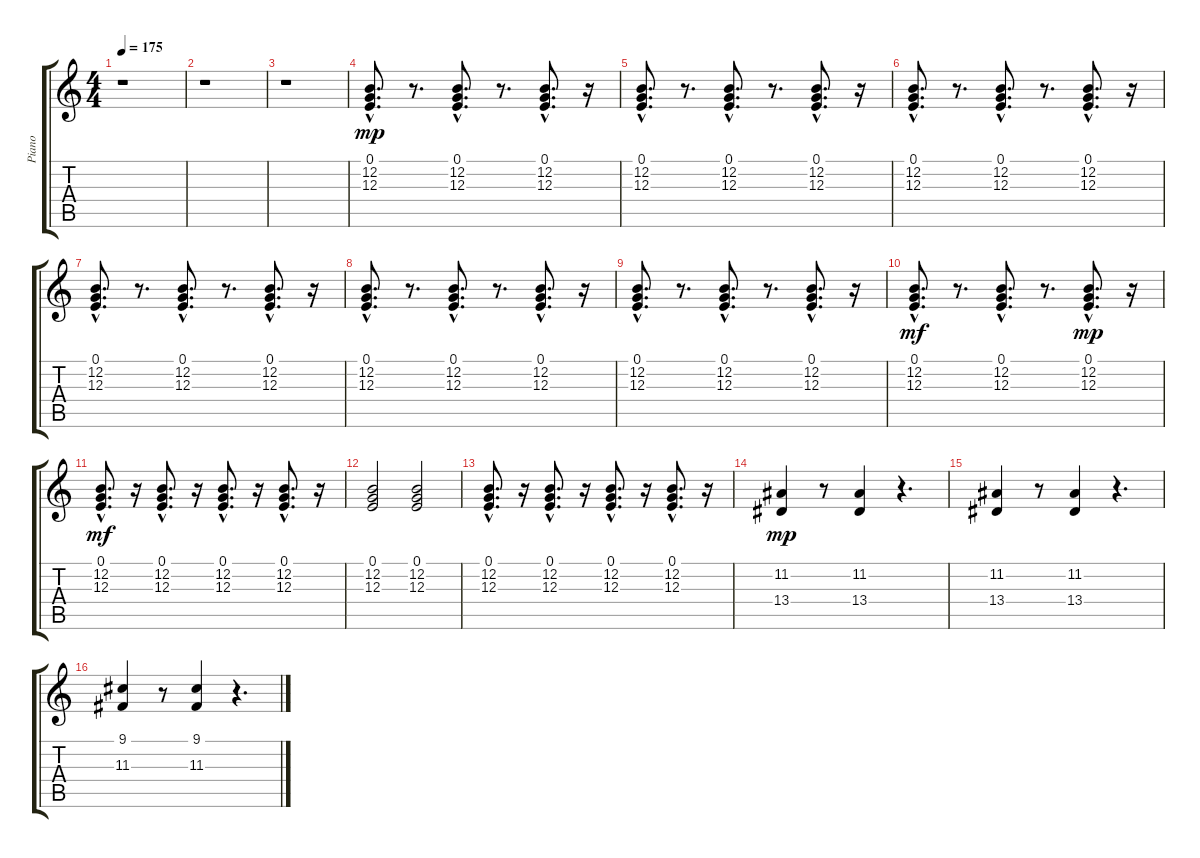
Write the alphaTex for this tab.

\track ("Piano" "Piano") {instrument electricgrandpiano}
\staff {score tabs}
\tuning (E4 B3 G3 D3 A2 E2) {hide}
\ts (4 4)
\tempo 175
\clef g2
\ks c
r.1{dy mp} |
r.1 |
r.1 |
(0.1{hac} 12.2{hac} 12.3{hac}).8{d} r.8{d} (0.1{hac} 12.2{hac} 12.3{hac}).8{d} r.8{d} (0.1{hac} 12.2{hac} 12.3{hac}).8{d} r.16 |
(0.1{hac} 12.2{hac} 12.3{hac}).8{d} r.8{d} (0.1{hac} 12.2{hac} 12.3{hac}).8{d} r.8{d} (0.1{hac} 12.2{hac} 12.3{hac}).8{d} r.16 |
(0.1{hac} 12.2{hac} 12.3{hac}).8{d} r.8{d} (0.1{hac} 12.2{hac} 12.3{hac}).8{d} r.8{d} (0.1{hac} 12.2{hac} 12.3{hac}).8{d} r.16 |
(0.1{hac} 12.2{hac} 12.3{hac}).8{d} r.8{d} (0.1{hac} 12.2{hac} 12.3{hac}).8{d} r.8{d} (0.1{hac} 12.2{hac} 12.3{hac}).8{d} r.16 |
(0.1{hac} 12.2{hac} 12.3{hac}).8{d} r.8{d} (0.1{hac} 12.2{hac} 12.3{hac}).8{d} r.8{d} (0.1{hac} 12.2{hac} 12.3{hac}).8{d} r.16 |
(0.1{hac} 12.2{hac} 12.3{hac}).8{d} r.8{d} (0.1{hac} 12.2{hac} 12.3{hac}).8{d} r.8{d} (0.1{hac} 12.2{hac} 12.3{hac}).8{d} r.16 |
(0.1{hac} 12.2{hac} 12.3{hac}).8{d dy mf} r.8{d} (0.1{hac} 12.2{hac} 12.3{hac}).8{d} r.8{d} (0.1{hac} 12.2{hac} 12.3{hac}).8{d dy mp} r.16 |
(0.1{hac} 12.2{hac} 12.3{hac}).8{d dy mf} r.16 (0.1{hac} 12.2{hac} 12.3{hac}).8{d} r.16 (0.1{hac} 12.2{hac} 12.3{hac}).8{d} r.16 (0.1{hac} 12.2{hac} 12.3{hac}).8{d} r.16 |
(0.1 12.2 12.3).2 (0.1 12.2 12.3).2 |
(0.1{hac} 12.2{hac} 12.3{hac}).8{d} r.16 (0.1{hac} 12.2{hac} 12.3{hac}).8{d} r.16 (0.1{hac} 12.2{hac} 12.3{hac}).8{d} r.16 (0.1{hac} 12.2{hac} 12.3{hac}).8{d} r.16 |
(11.2 13.4).4{dy mp} r.8 (11.2 13.4).4 r.4{d} |
(11.2 13.4).4 r.8 (11.2 13.4).4 r.4{d} |
(9.1 11.3).4 r.8 (9.1 11.3).4 r.4{d}
